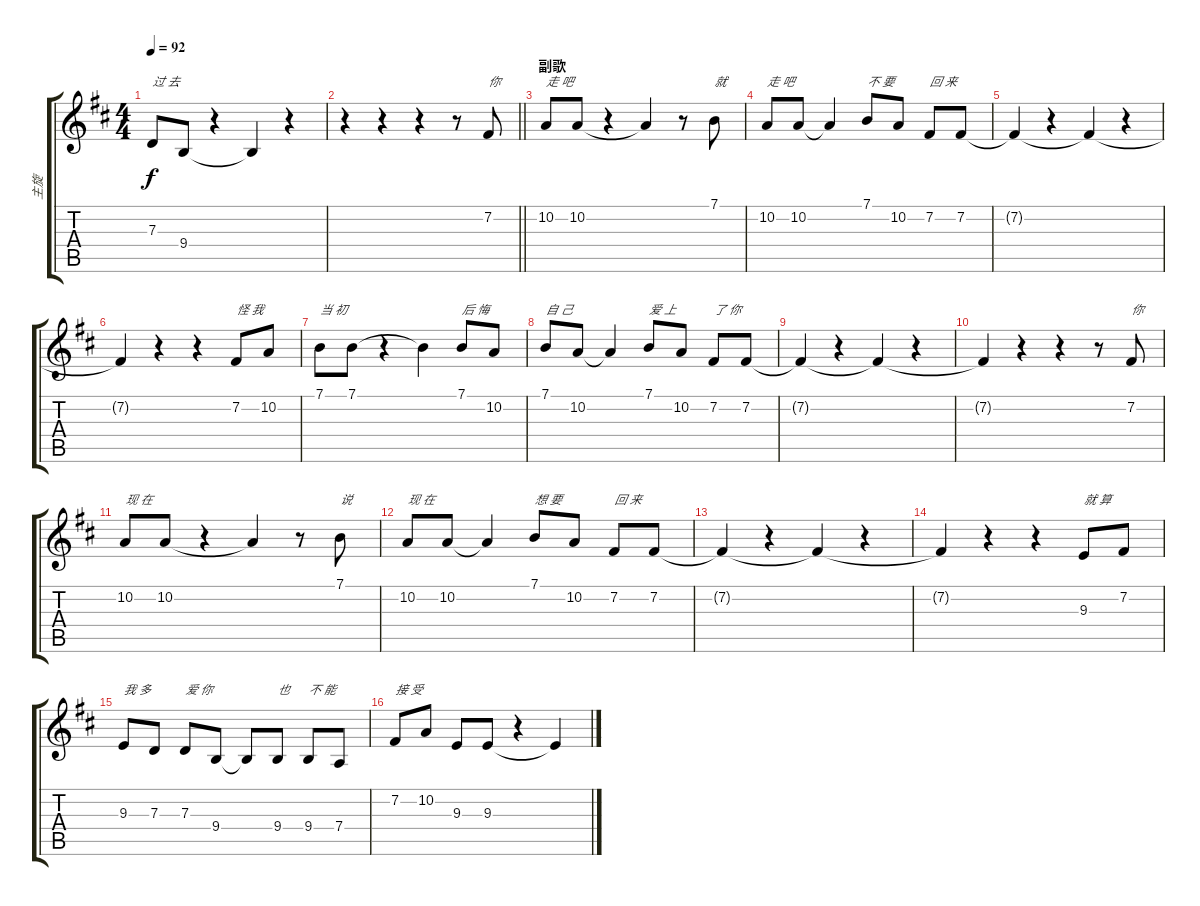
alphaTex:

\track ("主旋" "主旋") {instrument violin}
\staff {score tabs}
\tuning (E4 B3 G3 D3 A2 E2) {hide}
\ts (4 4)
\tempo 92
\clef g2
\ks d
7.3.8{txt "过 去" dy f} 9.4.8 r.4 9.4{t}.4 r.4 |
\barLineRight lightlight
r.4 r.4 r.4 r.8 7.2.8{txt "你"} |
\section ("" "副歌")
10.2.8{txt "走 吧"} 10.2.8 r.4 10.2{t}.4 r.8 7.1.8{txt "就"} |
10.2.8{txt "走 吧"} 10.2.8 10.2{t}.4 7.1.8{txt "不 要"} 10.2.8 7.2.8{txt "回 来"} 7.2.8 |
7.2{t}.4 r.4 7.2{t}.4 r.4 |
7.2{t}.4 r.4 r.4 7.2.8{txt "怪 我"} 10.2.8 |
7.1.8{txt "当 初"} 7.1.8 r.4 7.1{t}.4 7.1.8{txt "后 悔"} 10.2.8 |
7.1.8{txt "自 己"} 10.2.8 10.2{t}.4 7.1.8{txt "爱 上"} 10.2.8 7.2.8{txt "了 你"} 7.2.8 |
7.2{t}.4 r.4 7.2{t}.4 r.4 |
7.2{t}.4 r.4 r.4 r.8 7.2.8{txt "你"} |
10.2.8{txt "现 在"} 10.2.8 r.4 10.2{t}.4 r.8 7.1.8{txt "说"} |
10.2.8{txt "现 在 "} 10.2.8 10.2{t}.4 7.1.8{txt "想 要"} 10.2.8 7.2.8{txt "回 来"} 7.2.8 |
7.2{t}.4 r.4 7.2{t}.4 r.4 |
7.2{t}.4 r.4 r.4 9.3.8{txt "就 算"} 7.2.8 |
9.3.8{txt "我 多 "} 7.3.8 7.3.8{txt "爱 你"} 9.4.8 9.4{t}.8 9.4.8{txt "也"} 9.4.8{txt "不 能"} 7.4.8 |
7.2.8{txt "接 受"} 10.2.8 9.3.8{txt " "} 9.3.8 r.4 9.3{t}.4
